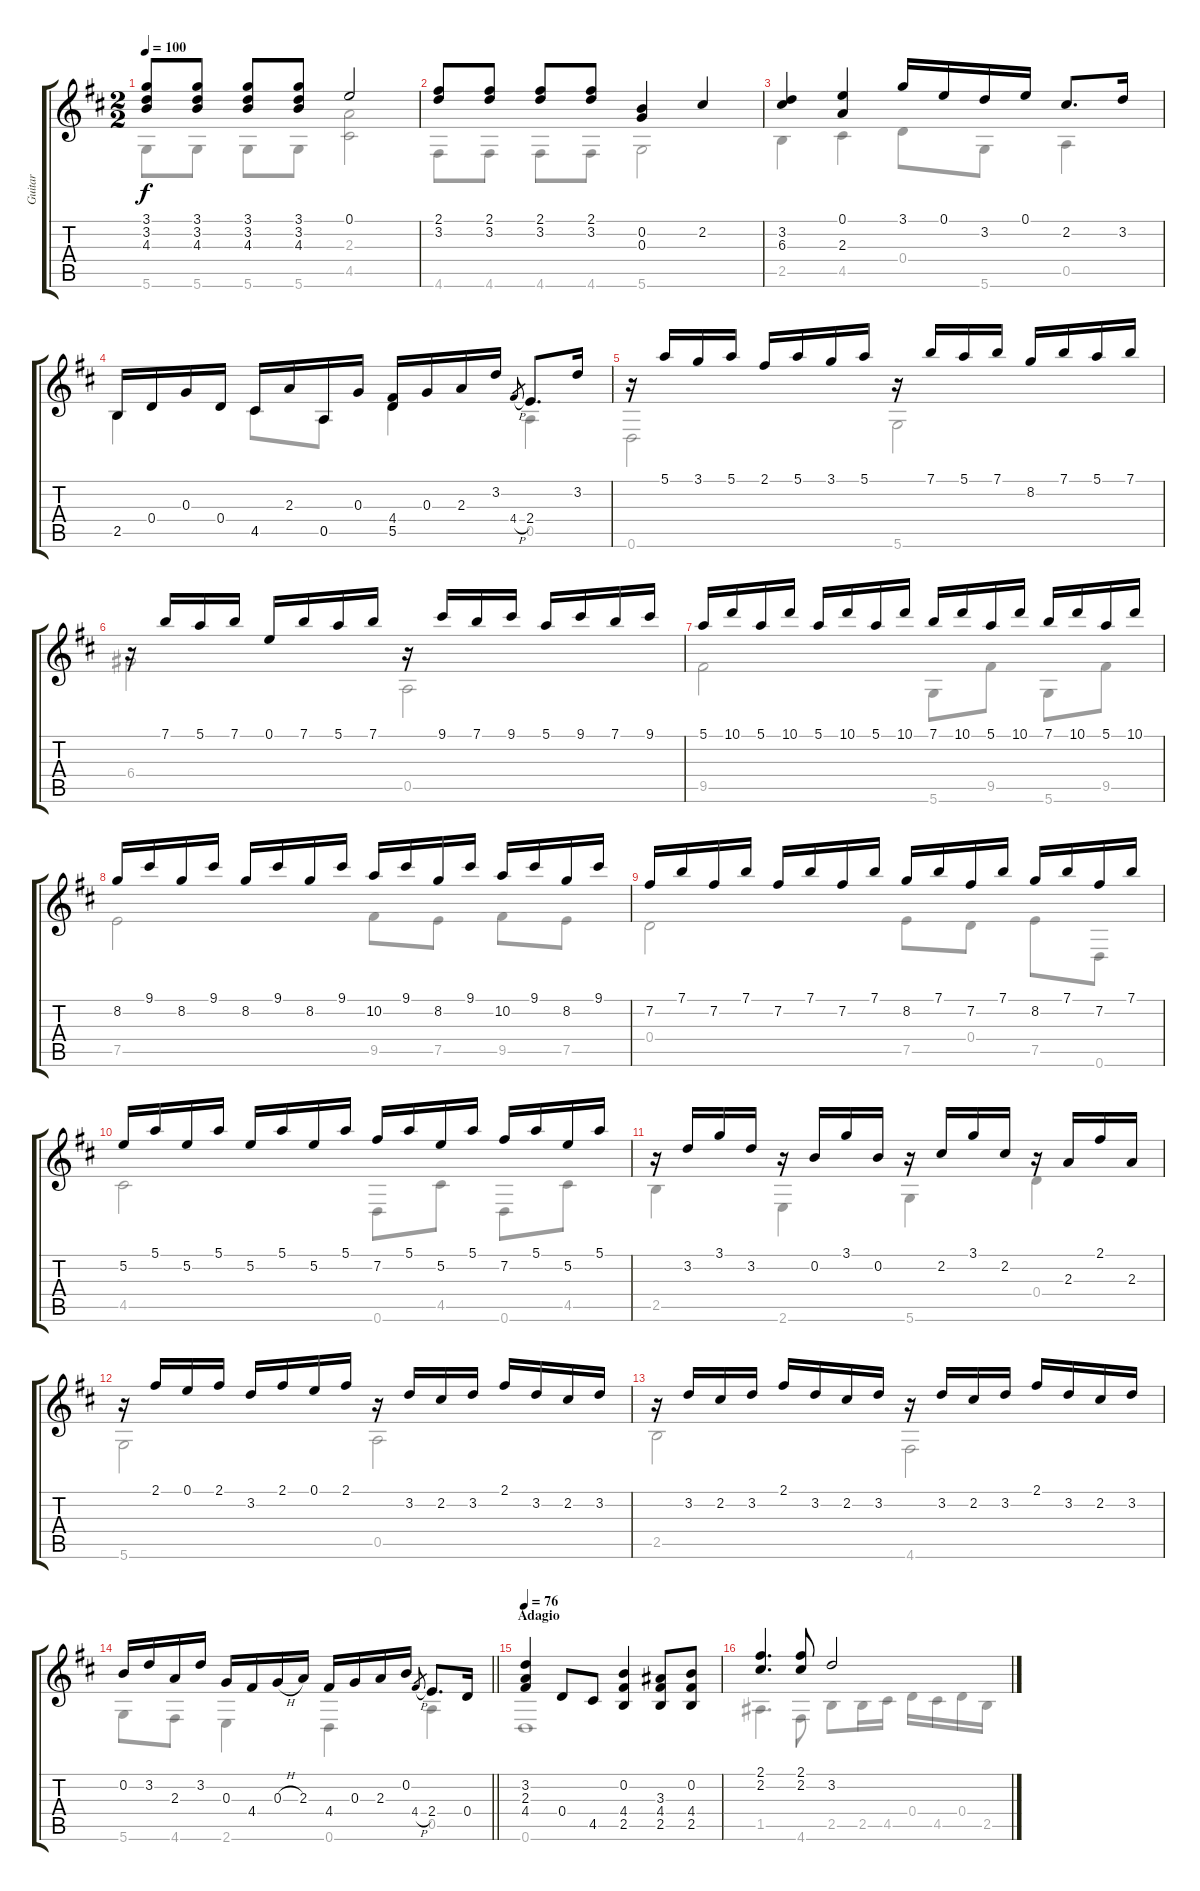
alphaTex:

\track ("Guitar" "Guitar") {instrument acousticguitarnylon}
\staff {score tabs}
\tuning (E4 B3 G3 D3 A2 D2) {hide}
\voice
\ts (2 2)
\tempo 100
\clef g2
\ks d
(3.1 3.2 4.3).8{dy f} (3.1 3.2 4.3).8 (3.1 3.2 4.3).8 (3.1 3.2 4.3).8 0.1.2 |
(2.1 3.2).8 (2.1 3.2).8 (2.1 3.2).8 (2.1 3.2).8 (0.2 0.3).4 2.2.4 |
(3.2 6.3).4 (0.1 2.3).4 3.1.16 0.1.16 3.2.16 0.1.16 2.2.8{d} 3.2.16 |
2.5.16 0.4.16 0.3.16 0.4.16 4.5.16 2.3.16 0.5.16 0.3.16 (4.4 5.5).16 0.3.16 2.3.16 3.2.16 4.4{h}.8{gr} 2.4.8{d} 3.2.16 |
r.16 5.1.16 3.1.16 5.1.16 2.1.16 5.1.16 3.1.16 5.1.16 r.16 7.1.16 5.1.16 7.1.16 8.2.16 7.1.16 5.1.16 7.1.16 |
r.16 7.1.16 5.1.16 7.1.16 0.1.16 7.1.16 5.1.16 7.1.16 r.16 9.1.16 7.1.16 9.1.16 5.1.16 9.1.16 7.1.16 9.1.16 |
5.1.16 10.1.16 5.1.16 10.1.16 5.1.16 10.1.16 5.1.16 10.1.16 7.1.16 10.1.16 5.1.16 10.1.16 7.1.16 10.1.16 5.1.16 10.1.16 |
8.2.16 9.1.16 8.2.16 9.1.16 8.2.16 9.1.16 8.2.16 9.1.16 10.2.16 9.1.16 8.2.16 9.1.16 10.2.16 9.1.16 8.2.16 9.1.16 |
7.2.16 7.1.16 7.2.16 7.1.16 7.2.16 7.1.16 7.2.16 7.1.16 8.2.16 7.1.16 7.2.16 7.1.16 8.2.16 7.1.16 7.2.16 7.1.16 |
5.2.16 5.1.16 5.2.16 5.1.16 5.2.16 5.1.16 5.2.16 5.1.16 7.2.16 5.1.16 5.2.16 5.1.16 7.2.16 5.1.16 5.2.16 5.1.16 |
r.16 3.2.16 3.1.16 3.2.16 r.16 0.2.16 3.1.16 0.2.16 r.16 2.2.16 3.1.16 2.2.16 r.16 2.3.16 2.1.16 2.3.16 |
r.16 2.1.16 0.1.16 2.1.16 3.2.16 2.1.16 0.1.16 2.1.16 r.16 3.2.16 2.2.16 3.2.16 2.1.16 3.2.16 2.2.16 3.2.16 |
r.16 3.2.16 2.2.16 3.2.16 2.1.16 3.2.16 2.2.16 3.2.16 r.16 3.2.16 2.2.16 3.2.16 2.1.16 3.2.16 2.2.16 3.2.16 |
\barLineRight lightlight
0.2.16 3.2.16 2.3.16 3.2.16 0.3.16 4.4.16 0.3{h}.16 2.3.16 4.4.16 0.3.16 2.3.16 0.2.16 4.4{h}.8{gr} 2.4.8{d} 0.4.16 |
\section ("" "Adagio")
\tempo 76
(3.2 2.3 4.4).4 0.4.8 4.5.8 (0.2 4.4 2.5).4 (3.3 4.4 2.5).8 (0.2 4.4 2.5).8 |
(2.1 2.2).4{d} (2.1 2.2).8 3.2.2
\voice
\clef g2
\ottava regular
\simile none
\ks d
5.6.8{dy f} 5.6.8 5.6.8 5.6.8 (2.3 4.5).2 |
4.6.8 4.6.8 4.6.8 4.6.8 5.6.2 |
2.5.4 4.5.4 0.4.8 5.6.8 0.5.4 |
2.5.4 4.5.8 0.5.8 5.5.4 0.5.4 |
0.6.2 5.6.2 |
6.4.2 0.5.2 |
9.5.2 5.6.8 9.5.8 5.6.8 9.5.8 |
7.5.2 9.5.8 7.5.8 9.5.8 7.5.8 |
0.4.2 7.5.8 0.4.8 7.5.8 0.6.8 |
4.5.2 0.6.8 4.5.8 0.6.8 4.5.8 |
2.5.4 2.6.4 5.6.4 0.4.4 |
5.6.2 0.5.2 |
2.5.2 4.6.2 |
\barLineRight lightlight
5.6.8 4.6.8 2.6.4 0.6.4 0.5.4 |
0.6.1 |
1.5.4{d} 4.6.8 2.5.8 2.5.16 4.5.16 0.4.16 4.5.16 0.4.16 2.5.16
